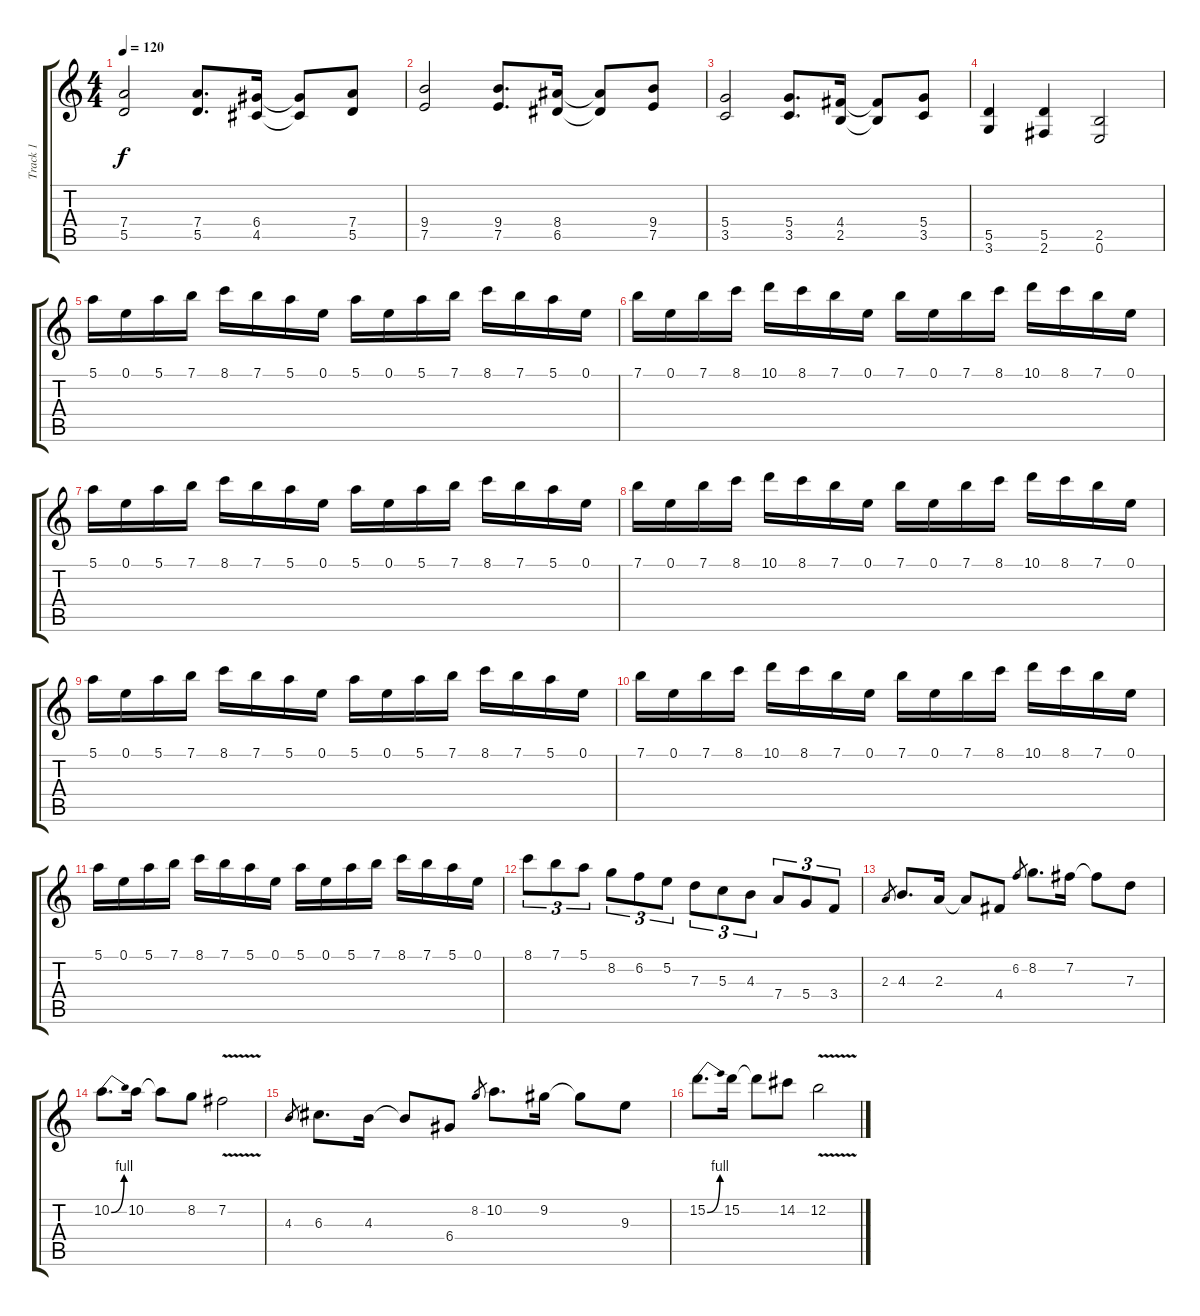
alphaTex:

\track ("Track 1" "Track 1") {instrument distortionguitar}
\staff {score tabs}
\tuning (E4 B3 G3 D3 A2 E2) {hide}
\ts (4 4)
\tempo 120
\clef g2
\ks c
(7.4 5.5).2{dy f} (7.4 5.5).8{d} (6.4 4.5).16 (6.4{t} 4.5{t}).8 (7.4 5.5).8 |
(9.4 7.5).2 (9.4 7.5).8{d} (8.4 6.5).16 (8.4{t} 6.5{t}).8 (9.4 7.5).8 |
(5.4 3.5).2 (5.4 3.5).8{d} (4.4 2.5).16 (4.4{t} 2.5{t}).8 (5.4 3.5).8 |
(5.5 3.6).4 (5.5 2.6).4 (2.5 0.6).2 |
5.1.16 0.1.16 5.1.16 7.1.16 8.1.16 7.1.16 5.1.16 0.1.16 5.1.16 0.1.16 5.1.16 7.1.16 8.1.16 7.1.16 5.1.16 0.1.16 |
7.1.16 0.1.16 7.1.16 8.1.16 10.1.16 8.1.16 7.1.16 0.1.16 7.1.16 0.1.16 7.1.16 8.1.16 10.1.16 8.1.16 7.1.16 0.1.16 |
5.1.16 0.1.16 5.1.16 7.1.16 8.1.16 7.1.16 5.1.16 0.1.16 5.1.16 0.1.16 5.1.16 7.1.16 8.1.16 7.1.16 5.1.16 0.1.16 |
7.1.16 0.1.16 7.1.16 8.1.16 10.1.16 8.1.16 7.1.16 0.1.16 7.1.16 0.1.16 7.1.16 8.1.16 10.1.16 8.1.16 7.1.16 0.1.16 |
5.1.16 0.1.16 5.1.16 7.1.16 8.1.16 7.1.16 5.1.16 0.1.16 5.1.16 0.1.16 5.1.16 7.1.16 8.1.16 7.1.16 5.1.16 0.1.16 |
7.1.16 0.1.16 7.1.16 8.1.16 10.1.16 8.1.16 7.1.16 0.1.16 7.1.16 0.1.16 7.1.16 8.1.16 10.1.16 8.1.16 7.1.16 0.1.16 |
5.1.16 0.1.16 5.1.16 7.1.16 8.1.16 7.1.16 5.1.16 0.1.16 5.1.16 0.1.16 5.1.16 7.1.16 8.1.16 7.1.16 5.1.16 0.1.16 |
8.1.8{tu (3 2)} 7.1.8{tu (3 2)} 5.1.8{tu (3 2)} 8.2.8{tu (3 2)} 6.2.8{tu (3 2)} 5.2.8{tu (3 2)} 7.3.8{tu (3 2)} 5.3.8{tu (3 2)} 4.3.8{tu (3 2)} 7.4.8{tu (3 2)} 5.4.8{tu (3 2)} 3.4.8{tu (3 2)} |
2.3.8{gr} 4.3.8{d} 2.3.16 2.3{t}.8 4.4.8 6.2.8{gr} 8.2.8{d} 7.2.16 7.2{t}.8 7.3.8 |
10.2{be (bend 0 0 60 4)}.8{d} 10.2.16 10.2{t}.8 8.2.8 7.2{v}.2 |
4.3.8{gr} 6.3.8{d} 4.3.16 4.3{t}.8 6.4.8 8.2.8{gr} 10.2.8{d} 9.2.16 9.2{t}.8 9.3.8 |
15.2{be (bend 0 0 60 4)}.8{d} 15.2.16 15.2{t}.8 14.2.8 12.2{v}.2
